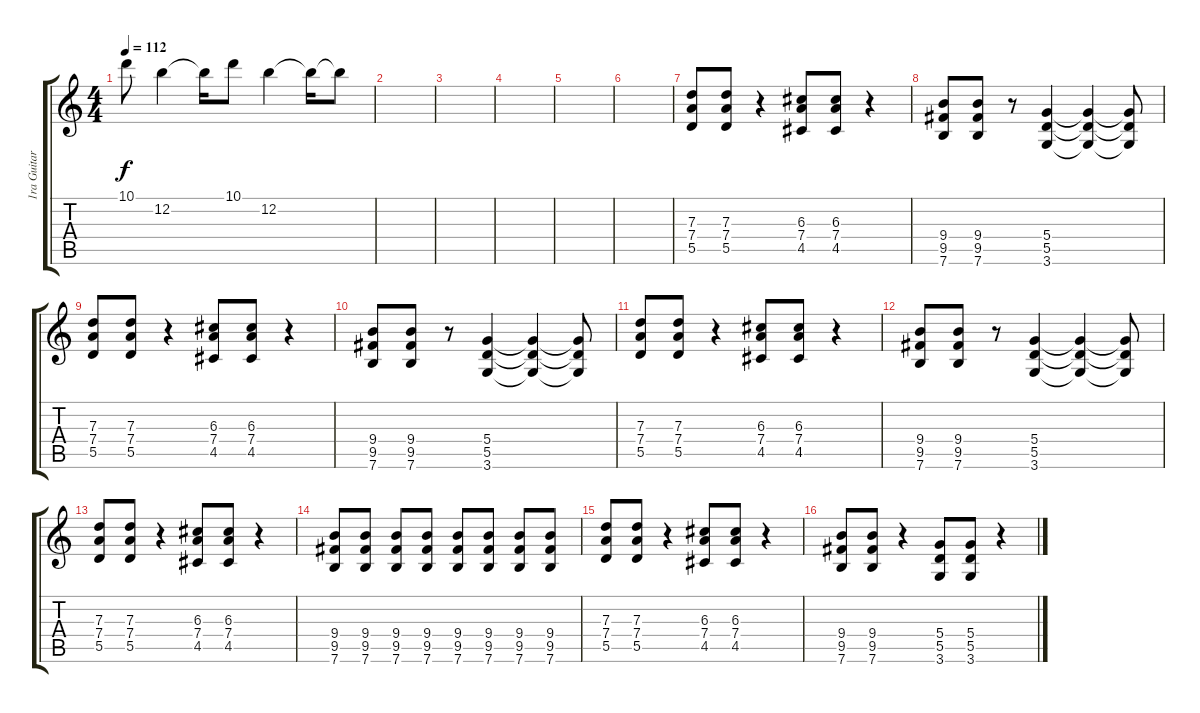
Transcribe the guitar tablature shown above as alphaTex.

\track ("1ra Guitarra distorision" "1ra Guitar") {instrument distortionguitar}
\staff {score tabs}
\tuning (E4 B3 G3 D3 A2 E2) {hide}
\ts (4 4)
\tempo 112
\clef g2
\ks c
10.1.8{dy f} 12.2.4 12.2{t}.16 10.1.8 12.2.4 12.2{t}.16 12.2{t}.8 |
|
|
|
|
|
(7.3 7.4 5.5).8 (7.3 7.4 5.5).8 r.4 (6.3 7.4 4.5).8 (6.3 7.4 4.5).8 r.4 |
(9.4 9.5 7.6).8 (9.4 9.5 7.6).8 r.8 (5.4 5.5 3.6).4 (5.4{t} 5.5{t} 3.6{t}).4 (5.4{t} 5.5{t} 3.6{t}).8 |
(7.3 7.4 5.5).8 (7.3 7.4 5.5).8 r.4 (6.3 7.4 4.5).8 (6.3 7.4 4.5).8 r.4 |
(9.4 9.5 7.6).8 (9.4 9.5 7.6).8 r.8 (5.4 5.5 3.6).4 (5.4{t} 5.5{t} 3.6{t}).4 (5.4{t} 5.5{t} 3.6{t}).8 |
(7.3 7.4 5.5).8 (7.3 7.4 5.5).8 r.4 (6.3 7.4 4.5).8 (6.3 7.4 4.5).8 r.4 |
(9.4 9.5 7.6).8 (9.4 9.5 7.6).8 r.8 (5.4 5.5 3.6).4 (5.4{t} 5.5{t} 3.6{t}).4 (5.4{t} 5.5{t} 3.6{t}).8 |
(7.3 7.4 5.5).8 (7.3 7.4 5.5).8 r.4 (6.3 7.4 4.5).8 (6.3 7.4 4.5).8 r.4 |
(9.4 9.5 7.6).8 (9.4 9.5 7.6).8 (9.4 9.5 7.6).8 (9.4 9.5 7.6).8 (9.4 9.5 7.6).8 (9.4 9.5 7.6).8 (9.4 9.5 7.6).8 (9.4 9.5 7.6).8 |
(7.3 7.4 5.5).8 (7.3 7.4 5.5).8 r.4 (6.3 7.4 4.5).8 (6.3 7.4 4.5).8 r.4 |
(9.4 9.5 7.6).8 (9.4 9.5 7.6).8 r.4 (5.4 5.5 3.6).8 (5.4 5.5 3.6).8 r.4
